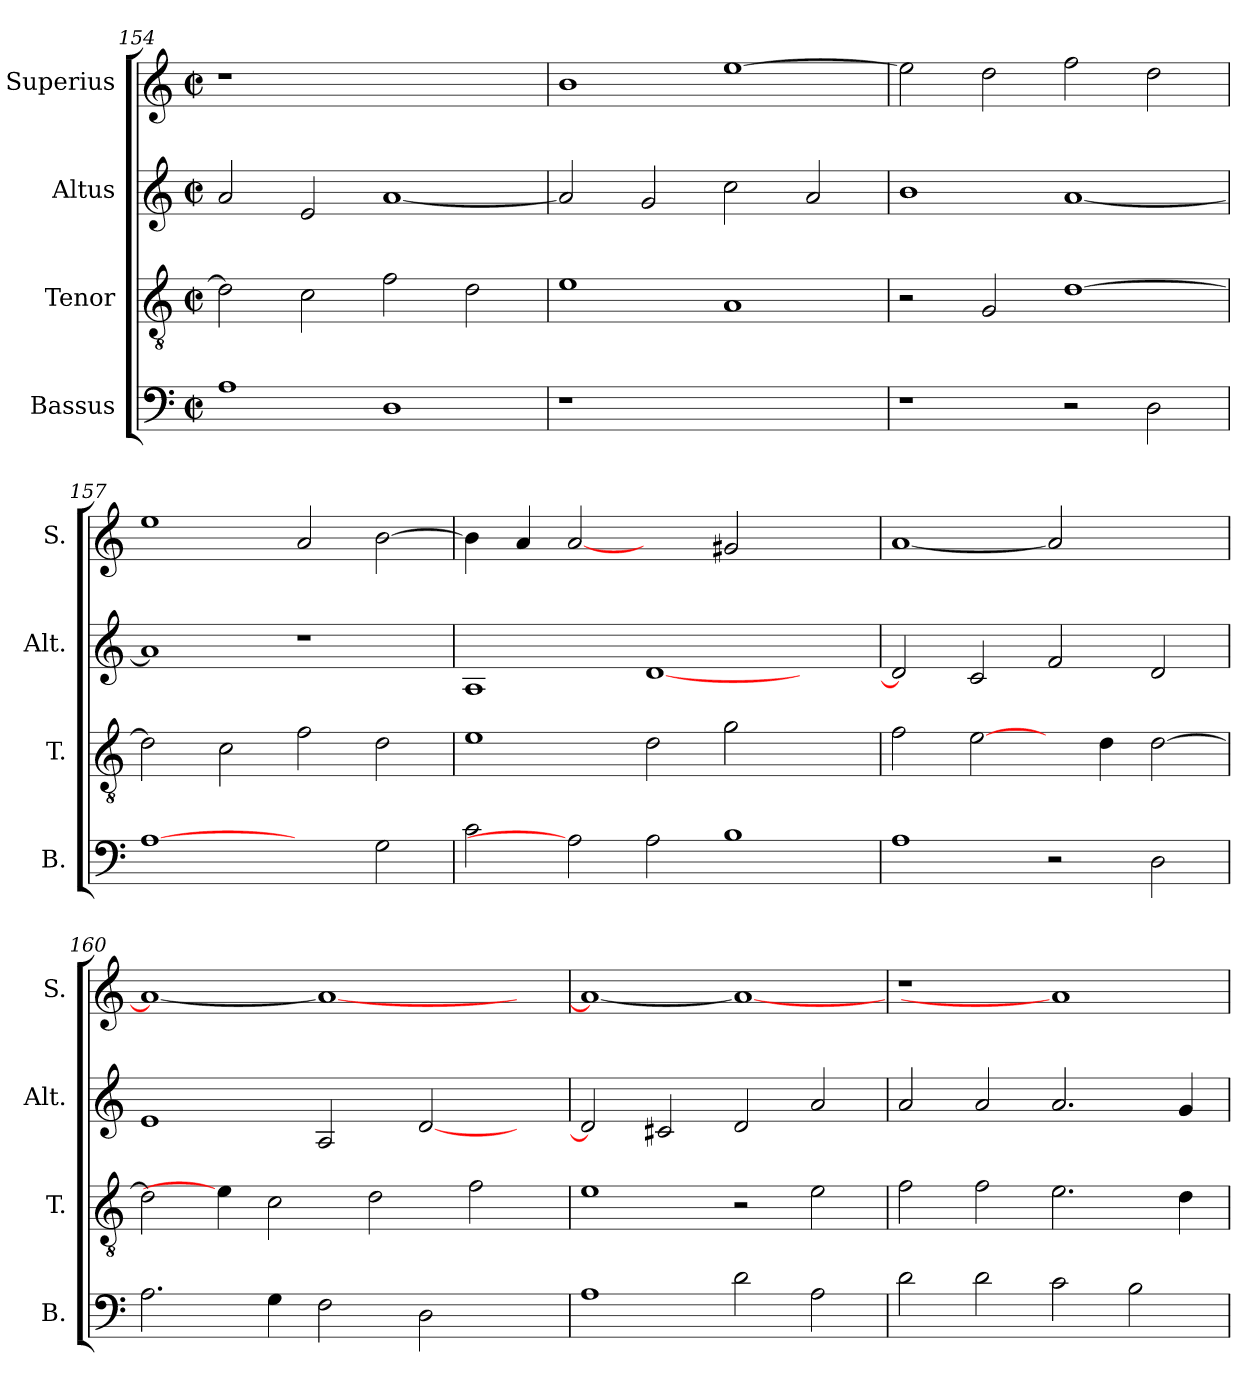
**kern	**kern	**kern	**kern
*part4	*part3	*part2	*part1
*staff4	*staff3	*staff2	*staff1
*I"Bassus	*I"Tenor	*I"Altus	*I"Superius
*I'B.	*I'T.	*I'Alt.	*I'S.
*clefF4	*clefGv2	*clefG2	*clefG2
*	*ITrd7c12	*	*
*k[]	*k[]	*k[]	*k[]
*C:	*C:	*C:	*C:
*M2/2	*M2/2	*M2/2	*M2/2
*met(c|)	*met(c|)	*met(c|)	*met(c|)
=154	=154	=154	=154
!	!	!	!LO:N:vis=1
1Ai	2Di\]	2ai/	1r
.	2Ci\	2ei/	.
1Di	2Fi\	[<1ai	1ryy
.	2Di\	.	.
=155	=155	=155	=155
!LO:N:vis=1	!	!	!
1r	1Ei	2ai/]	1bi
.	.	2gi/	.
1ryy	1AAi	2cci\	[>1eei
.	.	2ai/	.
=156	=156	=156	=156
1r	2r	1bi	2eei\]
.	2GGi/	.	2ddi\
2r	[>1Di	[<1ai	2ffi\
2Di\	.	.	2ddi\
=157	=157	=157	=157
[1Ai	2Di\]	1ai]	1eei
.	2Ci\	.	.
2ryy	2Fi\	1r	2ai/
2Gi\	2Di\	.	[>2bi\
!!LO:LB:g=z
=158	=158	=158	=158
2ci\	1Ei	1Ai	4bi\]
.	.	.	4ai/
2Ai]	.	.	[2ai
2Ai\	2Di\	[<1di	2ryy
1Bi	2Gi\	.	2g#Xi/
.	2ryy	2ryy	2ryy
=159	=159	=159	=159
1Ai	2Fi\	2di/]	[<1ai
.	[2Ei\	2ci/	.
2r	4ryy	2fi/	2ai]
.	4Di\	.	.
2Di\	[>2Di\	2di/	2ryy
=160	=160	=160	=160
2.Ai\	2Di\]	1ei	1ai_<
.	4Ei\]	.	.
4Gi\	2Ci\	.	.
2Fi\	.	2Ai/	1ai_
.	2Di\	.	.
2Di\	.	[<2di/	.
.	2Fi\	.	.
4ryy	.	4ryy	4ryy
=161	=161	=161	=161
1Ai	1Ei	2di/]	1ai_<
.	.	2c#Xi/	.
2di\	2r	2di/	1ai_
2Ai\	2Ei\	2ai/	.
=162	=162	=162	=162
!	!	!	!LO:N:vis=1
2di\	2Fi\	2ai/	1r
2di\	2Fi\	2ai/	.
2ci\	2.Ei\	2.ai/	1ai]
2Bi\	.	.	.
.	4Di\	4gi/	.
=	=	=	=
*-	*-	*-	*-
